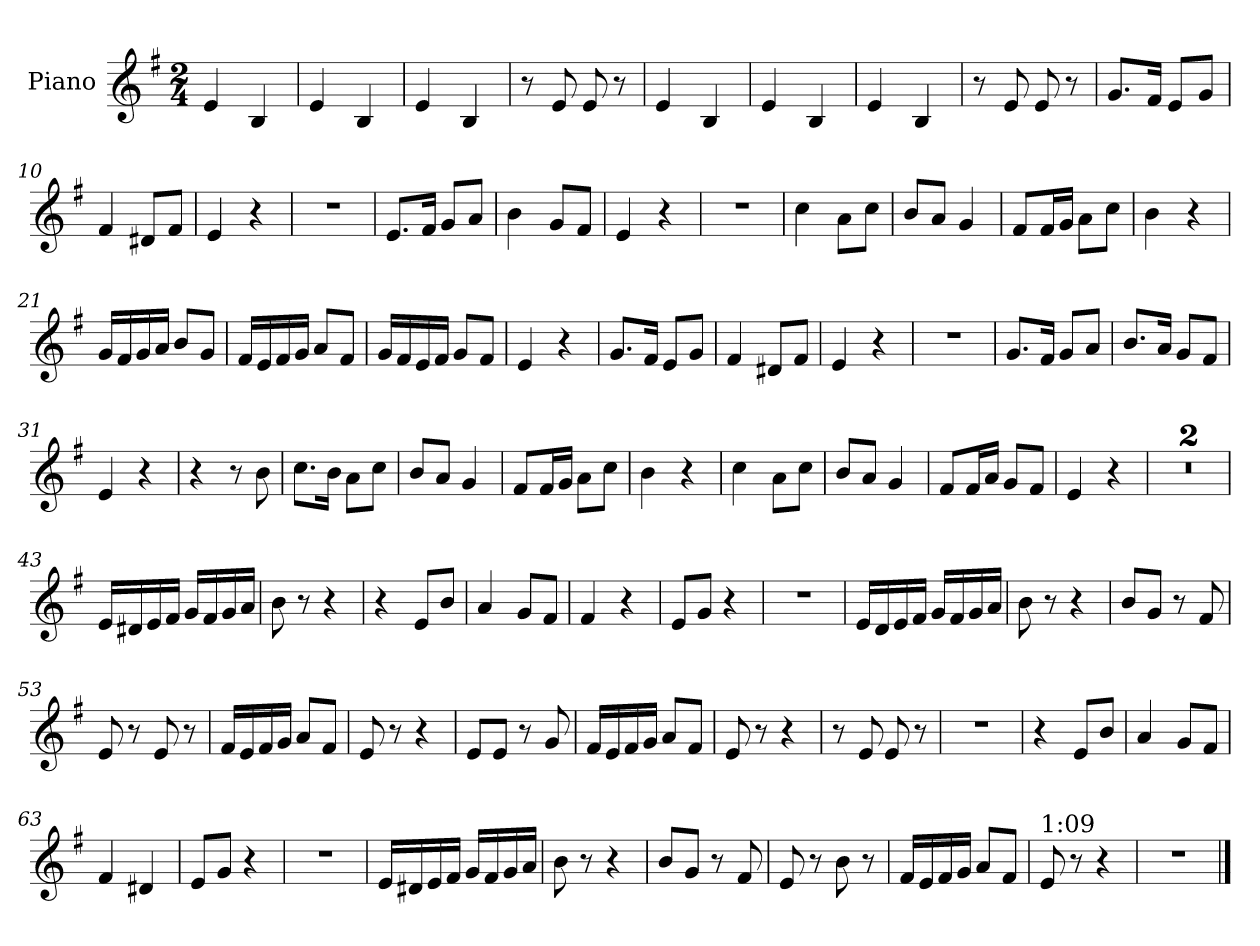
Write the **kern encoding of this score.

**kern
*part1
*staff1
*I"Piano
*I'Pno.
*clefG2
*k[f#]
*M2/4
=1
4e!
4B!
=2
4e!
4B!
=3
4e!
4B!
=4
8r
8e!
8e!
8r
=5
4e!
4B!
=6
4e!
4B!
=7
4e!
4B!
=8
8r
8e!
8e!
8r
=9
8.gL
16f#Jk
8eL
8gJ
=10
4f#
8d#XL
8f#J
=11
4e
4r
=12
2r
=13
8.eL
16f#Jk
8gL
8aJ
=14
4b
8gL
8f#J
=15
4e
4r
=16
2r
=17
4cc
8aL
8ccJ
=18
8bL
8aJ
4g
=19
8f#L
16f#L
16gJJ
8aL
8ccJ
=20
4b
4r
=21
16gLL
16f#
16g
16aJJ
8bL
8gJ
=22
16f#LL
16e
16f#
16gJJ
8aL
8f#J
=23
16gLL
16f#
16e
16f#JJ
8gL
8f#J
=24
4e
4r
=25
8.gL
16f#Jk
8eL
8gJ
=26
4f#
8d#XL
8f#J
=27
4e
4r
=28
2r
=29
8.gL
16f#Jk
8gL
8aJ
=30
8.bL
16aJk
8gL
8f#J
=31
4e
4r
=32
4r
8r
8b
=33
8.ccL
16bJk
8aL
8ccJ
=34
8bL
8aJ
4g
=35
8f#L
16f#L
16gJJ
8aL
8ccJ
=36
4b
4r
=37
4cc
8aL
8ccJ
=38
8bL
8aJ
4g
=39
8f#L
16f#L
16aJJ
8gL
8f#J
=40
4e
4r
=41
2r
=42
2r
=43
16eLL
16d#X
16e
16f#JJ
16gLL
16f#
16g
16aJJ
=44
8b
8r
4r
=45
4r
8eL
8bJ
=46
4a
8gL
8f#J
=47
4f#
4r
=48
8eL
8gJ
4r
=49
2r
=50
16eLL
16d
16e
16f#JJ
16gLL
16f#
16g
16aJJ
=51
8b
8r
4r
=52
8bL
8gJ
8r
8f#
=53
8e
8r
8e
8r
=54
16f#LL
16e
16f#
16gJJ
8aL
8f#J
=55
8e
8r
4r
=56
8eL
8eJ
8r
8g
=57
16f#LL
16e
16f#
16gJJ
8aL
8f#J
=58
8e
8r
4r
=59
8r
8e
8e
8r
=60
2r
=61
4r
8eL
8bJ
=62
4a
8gL
8f#J
=63
4f#
4d#X
=64
8eL
8gJ
4r
=65
2r
=66
16eLL
16d#X
16e
16f#JJ
16gLL
16f#
16g
16aJJ
=67
8b
8r
4r
=68
8bL
8gJ
8r
8f#
=69
8e
8r
8b
8r
=70
16f#LL
16e
16f#
16gJJ
8aL
8f#J
=71
!LO:TX:t=1&colon;09
8e
8r
4r
=72
2r
==
*-
